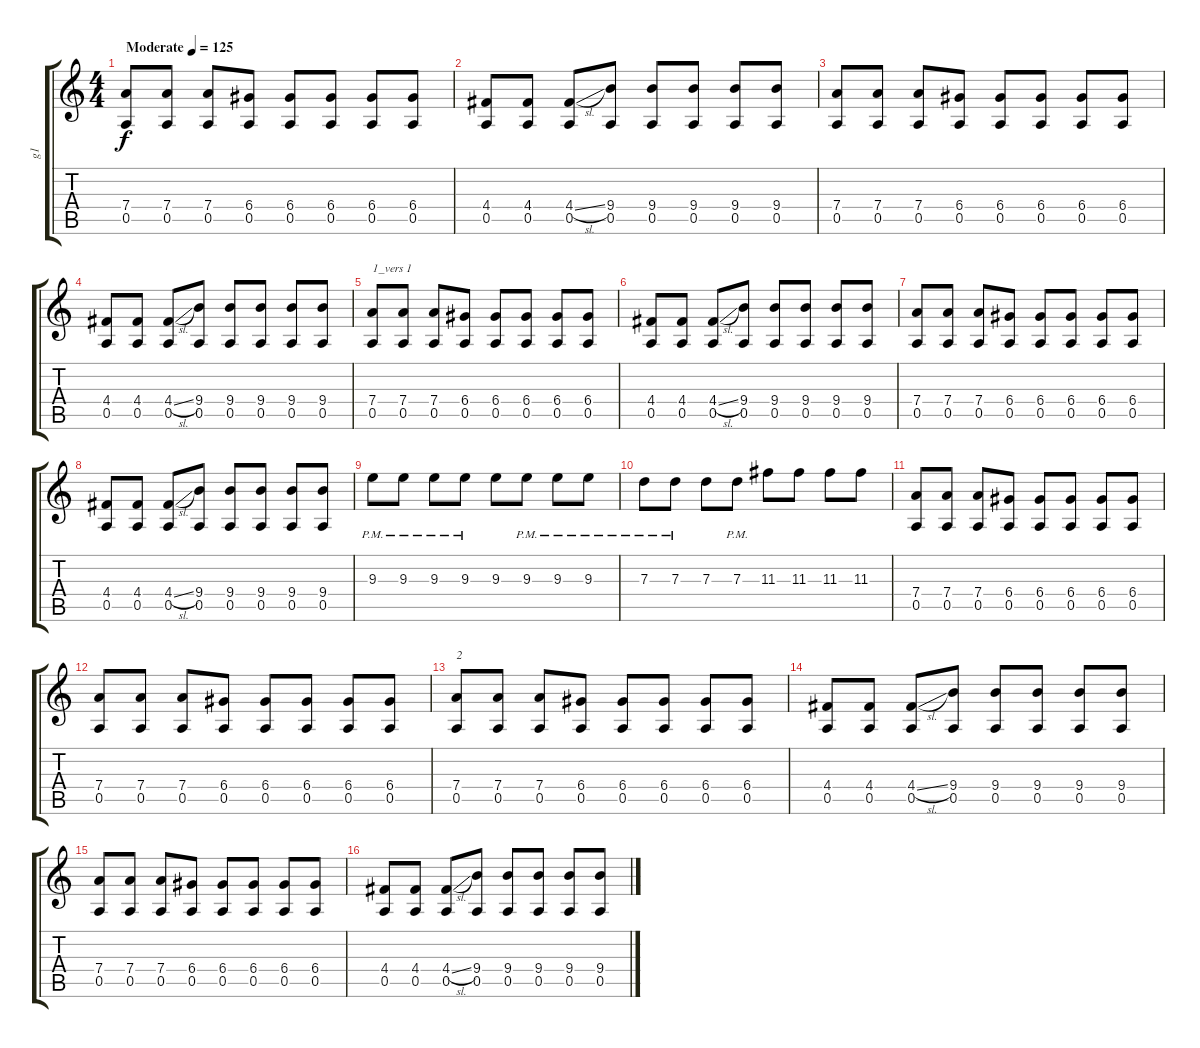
\track ("g1" "g1") {instrument overdrivenguitar}
\staff {score tabs}
\tuning (E4 B3 G3 D3 A2 E2) {hide}
\ts (4 4)
\tempo (125 "Moderate")
\clef g2
\ks c
(7.4 0.5).8{dy f instrument overdrivenguitar} (7.4 0.5).8 (7.4 0.5).8 (6.4 0.5).8 (6.4 0.5).8 (6.4 0.5).8 (6.4 0.5).8 (6.4 0.5).8 |
(4.4 0.5).8 (4.4 0.5).8 (4.4{sl} 0.5).8 (9.4 0.5).8 (9.4 0.5).8 (9.4 0.5).8 (9.4 0.5).8 (9.4 0.5).8 |
(7.4 0.5).8 (7.4 0.5).8 (7.4 0.5).8 (6.4 0.5).8 (6.4 0.5).8 (6.4 0.5).8 (6.4 0.5).8 (6.4 0.5).8 |
(4.4 0.5).8 (4.4 0.5).8 (4.4{sl} 0.5).8 (9.4 0.5).8 (9.4 0.5).8 (9.4 0.5).8 (9.4 0.5).8 (9.4 0.5).8 |
(7.4 0.5).8{txt "1_vers 1"} (7.4 0.5).8 (7.4 0.5).8 (6.4 0.5).8 (6.4 0.5).8 (6.4 0.5).8 (6.4 0.5).8 (6.4 0.5).8 |
(4.4 0.5).8 (4.4 0.5).8 (4.4{sl} 0.5).8 (9.4 0.5).8 (9.4 0.5).8 (9.4 0.5).8 (9.4 0.5).8 (9.4 0.5).8 |
(7.4 0.5).8 (7.4 0.5).8 (7.4 0.5).8 (6.4 0.5).8 (6.4 0.5).8 (6.4 0.5).8 (6.4 0.5).8 (6.4 0.5).8 |
(4.4 0.5).8 (4.4 0.5).8 (4.4{sl} 0.5).8 (9.4 0.5).8 (9.4 0.5).8 (9.4 0.5).8 (9.4 0.5).8 (9.4 0.5).8 |
9.3{pm}.8 9.3{pm}.8 9.3{pm}.8 9.3{pm}.8 9.3.8 9.3{pm}.8 9.3{pm}.8 9.3{pm}.8 |
7.3{pm}.8 7.3{pm}.8 7.3.8 7.3{pm}.8 11.3.8 11.3.8 11.3.8 11.3.8 |
(7.4 0.5).8 (7.4 0.5).8 (7.4 0.5).8 (6.4 0.5).8 (6.4 0.5).8 (6.4 0.5).8 (6.4 0.5).8 (6.4 0.5).8 |
(7.4 0.5).8 (7.4 0.5).8 (7.4 0.5).8 (6.4 0.5).8 (6.4 0.5).8 (6.4 0.5).8 (6.4 0.5).8 (6.4 0.5).8 |
(7.4 0.5).8{txt "2"} (7.4 0.5).8 (7.4 0.5).8 (6.4 0.5).8 (6.4 0.5).8 (6.4 0.5).8 (6.4 0.5).8 (6.4 0.5).8 |
(4.4 0.5).8 (4.4 0.5).8 (4.4{sl} 0.5).8 (9.4 0.5).8 (9.4 0.5).8 (9.4 0.5).8 (9.4 0.5).8 (9.4 0.5).8 |
(7.4 0.5).8 (7.4 0.5).8 (7.4 0.5).8 (6.4 0.5).8 (6.4 0.5).8 (6.4 0.5).8 (6.4 0.5).8 (6.4 0.5).8 |
(4.4 0.5).8 (4.4 0.5).8 (4.4{sl} 0.5).8 (9.4 0.5).8 (9.4 0.5).8 (9.4 0.5).8 (9.4 0.5).8 (9.4 0.5).8
